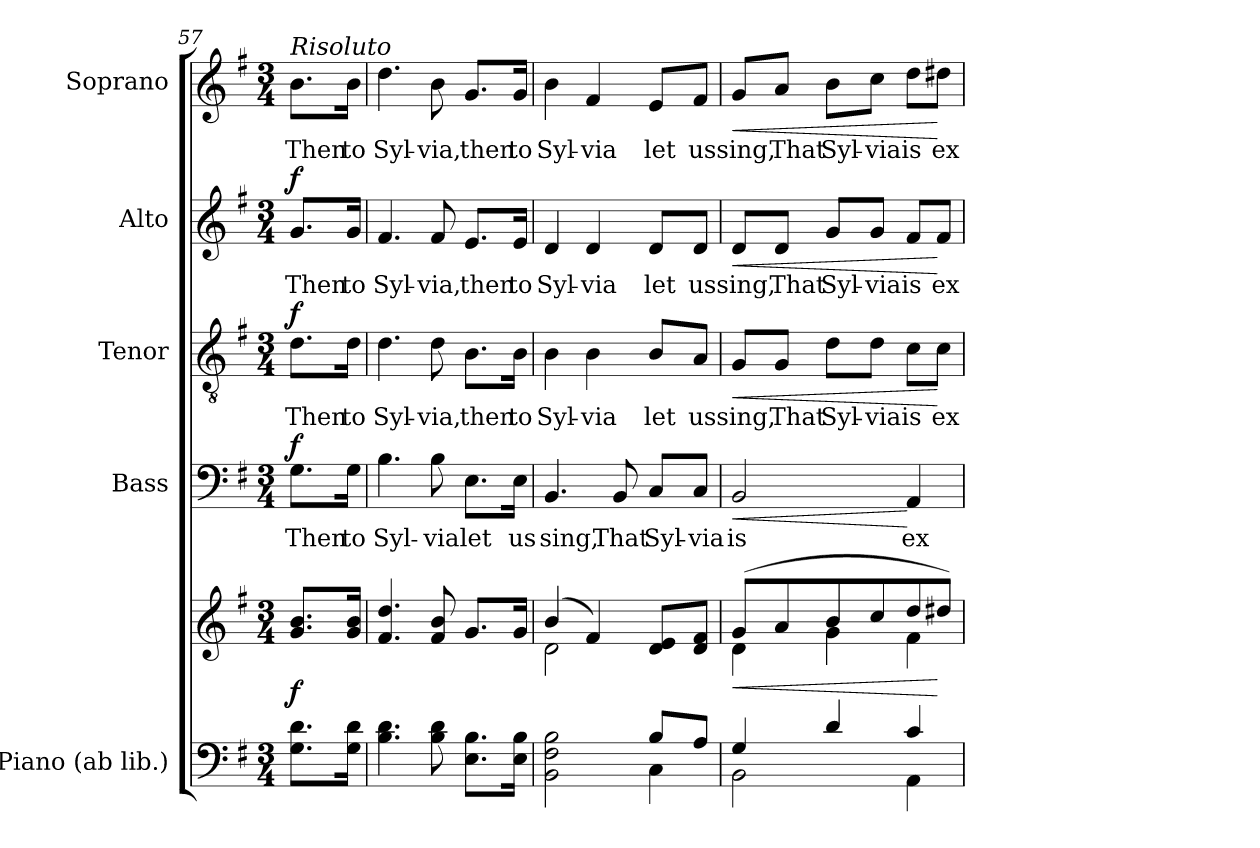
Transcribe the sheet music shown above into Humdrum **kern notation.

**kern	**kern	**dynam	**kern	**text	**dynam	**kern	**text	**dynam	**kern	**text	**dynam	**kern	**text	**dynam
*part5	*part5	*part5	*part4	*part4	*part4	*part3	*part3	*part3	*part2	*part2	*part2	*part1	*part1	*part1
*staff6	*staff5	*staff5/6	*staff4	*staff4	*staff4	*staff3	*staff3	*staff3	*staff2	*staff2	*staff2	*staff1	*staff1	*staff1
*I"Piano (ab lib.)	*	*	*I"Bass	*	*	*I"Tenor	*	*	*I"Alto	*	*	*I"Soprano	*	*
*I'Pno.	*	*	*I'B.	*	*	*I'T.	*	*	*I'A.	*	*	*I'S.	*	*
*clefF4	*clefG2	*	*clefF4	*	*	*clefGv2	*	*	*clefG2	*	*	*clefG2	*	*
*	*	*	*	*	*	*ITrd7c12	*	*	*	*	*	*	*	*
*k[f#]	*k[f#]	*	*k[f#]	*	*	*k[f#]	*	*	*k[f#]	*	*	*k[f#]	*	*
*G:	*G:	*	*G:	*	*	*G:	*	*	*G:	*	*	*G:	*	*
*M3/4	*M3/4	*	*M3/4	*	*	*M3/4	*	*	*M3/4	*	*	*M3/4	*	*
=57	=57	=57	=57	=57	=57	=57	=57	=57	=57	=57	=57	=57	=57	=57
!	!	!	!	!LO:LY:b:color=#000000	!	!	!	!	!	!	!	!	!	!
!	!	!	!	!	!	!	!LO:LY:b:color=#000000	!	!	!	!	!	!	!
!	!	!	!	!	!	!	!	!	!	!LO:LY:b:color=#000000	!	!	!	!
!	!	!	!	!	!	!	!	!	!	!	!	!LO:TX:a:i:t=Risoluto	!	!
!	!	!	!	!	!	!	!	!	!	!	!	!	!LO:LY:b:color=#000000	!
8.Gi\ 8.diL	8.gi/ 8.biL	f	8.Gi\L	Then	f	8.Di\L	Then	f	8.gi/L	Then	f	8.bi\L	Then	.
!	!	!	!	!LO:LY:b:color=#000000	!	!	!	!	!	!	!	!	!	!
!	!	!	!	!	!	!	!LO:LY:b:color=#000000	!	!	!	!	!	!	!
!	!	!	!	!	!	!	!	!	!	!LO:LY:b:color=#000000	!	!	!	!
!	!	!	!	!	!	!	!	!	!	!	!	!	!LO:LY:b:color=#000000	!
16Gi\ 16diJk	16gi/ 16biJk	.	16Gi\Jk	to	.	16Di\Jk	to	.	16gi/Jk	to	.	16bi\Jk	to	.
!!LO:PB:g=z
=58	=58	=58	=58	=58	=58	=58	=58	=58	=58	=58	=58	=58	=58	=58
!	!	!	!	!LO:LY:b:color=#000000	!	!	!	!	!	!	!	!	!	!
!	!	!	!	!	!	!	!LO:LY:b:color=#000000	!	!	!	!	!	!	!
!	!	!	!	!	!	!	!	!	!	!LO:LY:b:color=#000000	!	!	!	!
!	!	!	!	!	!	!	!	!	!	!	!	!	!LO:LY:b:color=#000000	!
4.Bi\ 4.di	4.f#i/ 4.ddi	.	4.Bi\	Syl-	.	4.Di\	Syl-	.	4.f#i/	Syl-	.	4.ddi\	Syl-	.
!	!	!	!	!LO:LY:b:color=#000000	!	!	!	!	!	!	!	!	!	!
!	!	!	!	!	!	!	!LO:LY:b:color=#000000	!	!	!	!	!	!	!
!	!	!	!	!	!	!	!	!	!	!LO:LY:b:color=#000000	!	!	!	!
!	!	!	!	!	!	!	!	!	!	!	!	!	!LO:LY:b:color=#000000	!
8Bi\ 8di	8f#i/ 8bi	.	8Bi\	-via	.	8Di\	-via,	.	8f#i/	-via,	.	8bi\	-via,	.
!	!	!	!	!LO:LY:b:color=#000000	!	!	!	!	!	!	!	!	!	!
!	!	!	!	!	!	!	!LO:LY:b:color=#000000	!	!	!	!	!	!	!
!	!	!	!	!	!	!	!	!	!	!LO:LY:b:color=#000000	!	!	!	!
!	!	!	!	!	!	!	!	!	!	!	!	!	!LO:LY:b:color=#000000	!
8.Ei\ 8.BiL	8.gi/L	.	8.Ei\L	let	.	8.BBi\L	then	.	8.ei/L	then	.	8.gi/L	then	.
!	!	!	!	!LO:LY:b:color=#000000	!	!	!	!	!	!	!	!	!	!
!	!	!	!	!	!	!	!LO:LY:b:color=#000000	!	!	!	!	!	!	!
!	!	!	!	!	!	!	!	!	!	!LO:LY:b:color=#000000	!	!	!	!
!	!	!	!	!	!	!	!	!	!	!	!	!	!LO:LY:b:color=#000000	!
16Ei\ 16BiJk	16gi/Jk	.	16Ei\Jk	us	.	16BBi\Jk	to	.	16ei/Jk	to	.	16gi/Jk	to	.
=59	=59	=59	=59	=59	=59	=59	=59	=59	=59	=59	=59	=59	=59	=59
*^	*^	*	*	*	*	*	*	*	*	*	*	*	*	*
!	!	!	!	!	!	!LO:LY:b:color=#000000	!	!	!	!	!	!	!	!	!	!
!	!	!	!	!	!	!	!	!	!LO:LY:b:color=#000000	!	!	!	!	!	!	!
!	!	!	!	!	!	!	!	!	!	!	!	!LO:LY:b:color=#000000	!	!	!	!
!	!	!	!	!	!	!	!	!	!	!	!	!	!	!	!LO:LY:b:color=#000000	!
2ryy	2BBi\ 2F#i 2Bi	(4bi/	2di\	.	4.BBi/	sing,	.	4BBi\	Syl-	.	4di/	Syl-	.	4bi\	Syl-	.
!	!	!	!	!	!	!	!	!	!LO:LY:b:color=#000000	!	!	!	!	!	!	!
!	!	!	!	!	!	!	!	!	!	!	!	!LO:LY:b:color=#000000	!	!	!	!
!	!	!	!	!	!	!	!	!	!	!	!	!	!	!	!LO:LY:b:color=#000000	!
.	.	4f#i/)	.	.	.	.	.	4BBi\	-via	.	4di/	-via	.	4f#i/	-via	.
!	!	!	!	!	!	!LO:LY:b:color=#000000	!	!	!	!	!	!	!	!	!	!
.	.	.	.	.	8BBi/	That	.	.	.	.	.	.	.	.	.	.
!	!	!	!	!	!	!LO:LY:b:color=#000000	!	!	!	!	!	!	!	!	!	!
!	!	!	!	!	!	!	!	!	!LO:LY:b:color=#000000	!	!	!	!	!	!	!
!	!	!	!	!	!	!	!	!	!	!	!	!LO:LY:b:color=#000000	!	!	!	!
!	!	!	!	!	!	!	!	!	!	!	!	!	!	!	!LO:LY:b:color=#000000	!
8Bi/L	4Ci\	8di/ 8eiL	4ryy	.	8Ci/L	Syl-	.	8BBi/L	let	.	8di/L	let	.	8ei/L	let	.
!	!	!	!	!	!	!LO:LY:b:color=#000000	!	!	!	!	!	!	!	!	!	!
!	!	!	!	!	!	!	!	!	!LO:LY:b:color=#000000	!	!	!	!	!	!	!
!	!	!	!	!	!	!	!	!	!	!	!	!LO:LY:b:color=#000000	!	!	!	!
!	!	!	!	!	!	!	!	!	!	!	!	!	!	!	!LO:LY:b:color=#000000	!
8Ai/J	.	8di/ 8f#iJ	.	.	8Ci/J	-via	.	8AAi/J	us	.	8di/J	us	.	8f#i/J	us	.
=60	=60	=60	=60	=60	=60	=60	=60	=60	=60	=60	=60	=60	=60	=60	=60	=60
!	!	!	!	!LO:HP:b	!	!	!	!	!	!	!	!	!	!	!	!
!	!	!	!	!	!	!LO:LY:b:color=#000000	!LO:HP:b	!	!	!	!	!	!	!	!	!
!	!	!	!	!	!	!	!	!	!LO:LY:b:color=#000000	!LO:HP:b	!	!	!	!	!	!
!	!	!	!	!	!	!	!	!	!	!	!	!LO:LY:b:color=#000000	!LO:HP:b	!	!	!
!	!	!	!	!	!	!	!	!	!	!	!	!	!	!	!LO:LY:b:color=#000000	!LO:HP:b
4Gi/	2BBi\	(8gi/L	4di\	<	2BBi/	is	<	8GGi/L	sing,	<	8di/L	sing,	<	8gi/L	sing,	<
!	!	!	!	!	!	!	!	!	!LO:LY:b:color=#000000	!	!	!	!	!	!	!
!	!	!	!	!	!	!	!	!	!	!	!	!LO:LY:b:color=#000000	!	!	!	!
!	!	!	!	!	!	!	!	!	!	!	!	!	!	!	!LO:LY:b:color=#000000	!
.	.	8ai/	.	.	.	.	.	8GGi/J	That	.	8di/J	That	.	8ai/J	That	.
!	!	!	!	!	!	!	!	!	!LO:LY:b:color=#000000	!	!	!	!	!	!	!
!	!	!	!	!	!	!	!	!	!	!	!	!LO:LY:b:color=#000000	!	!	!	!
!	!	!	!	!	!	!	!	!	!	!	!	!	!	!	!LO:LY:b:color=#000000	!
4di/	.	8bi/	4gi\	.	.	.	.	8Di\L	Syl-	.	8gi/L	Syl-	.	8bi\L	Syl-	.
!	!	!	!	!	!	!	!	!	!LO:LY:b:color=#000000	!	!	!	!	!	!	!
!	!	!	!	!	!	!	!	!	!	!	!	!LO:LY:b:color=#000000	!	!	!	!
!	!	!	!	!	!	!	!	!	!	!	!	!	!	!	!LO:LY:b:color=#000000	!
.	.	8cci/	.	.	.	.	.	8Di\J	-via	.	8gi/J	-via	.	8cci\J	-via	.
!	!	!	!	!	!	!LO:LY:b:color=#000000	!	!	!	!	!	!	!	!	!	!
!	!	!	!	!	!	!	!	!	!LO:LY:b:color=#000000	!	!	!	!	!	!	!
!	!	!	!	!	!	!	!	!	!	!	!	!LO:LY:b:color=#000000	!	!	!	!
!	!	!	!	!	!	!	!	!	!	!	!	!	!	!	!LO:LY:b:color=#000000	!
4ci/	4AAi\	8ddi/	4f#i\	.	4AAi/	ex-	[	8Ci\L	is	.	8f#i/L	is	.	8ddi\L	is	.
!	!	!	!	!	!	!	!	!	!LO:LY:b:color=#000000	!	!	!	!	!	!	!
!	!	!	!	!	!	!	!	!	!	!	!	!LO:LY:b:color=#000000	!	!	!	!
!	!	!	!	!	!	!	!	!	!	!	!	!	!	!	!LO:LY:b:color=#000000	!
.	.	8dd#Xi/J)	.	[	.	.	.	8Ci\J	ex-	[	8f#i/J	ex-	[	8dd#Xi\J	ex-	[
*v	*v	*	*	*	*	*	*	*	*	*	*	*	*	*	*	*
*	*v	*v	*	*	*	*	*	*	*	*	*	*	*	*	*
=	=	=	=	=	=	=	=	=	=	=	=	=	=	=
*-	*-	*-	*-	*-	*-	*-	*-	*-	*-	*-	*-	*-	*-	*-
